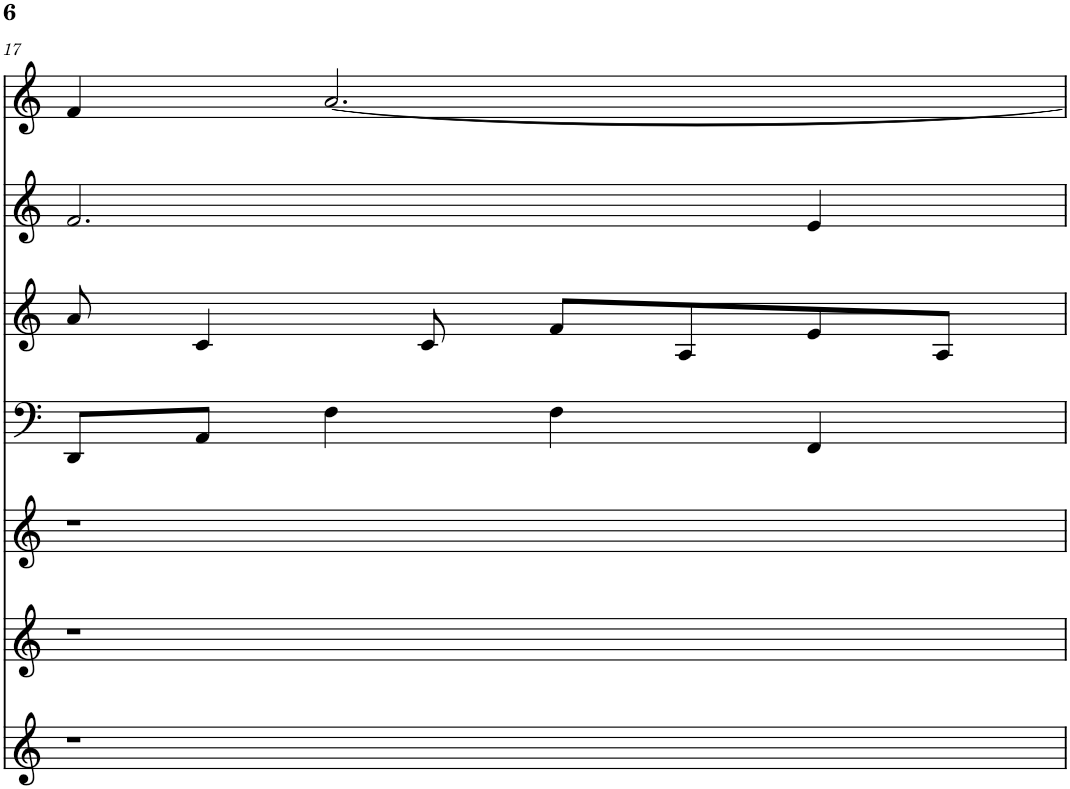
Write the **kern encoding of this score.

**kern	**kern	**kern	**kern	**kern	**kern	**kern
*part7	*part6	*part5	*part4	*part3	*part2	*part1
*staff7	*staff6	*staff5	*staff4	*staff3	*staff2	*staff1
*I"Piano	*I"Piano	*I"Piano	*I"Piano	*I"Piano	*I"Piano	*I"Piano
*I'Pno	*I'Pno	*I'Pno	*I'Pno	*I'Pno	*I'Pno	*I'Pno
!!LO:PB:g=z
*clefG2	*clefG2	*clefG2	*clefF4	*clefG2	*clefG2	*clefG2
*k[]	*k[]	*k[]	*k[]	*k[]	*k[]	*k[]
*	*	*	*M4/4	*M4/4	*M4/4	*M4/4
*	*	*	*met(c)	*met(c)	*met(c)	*met(c)
=17	=17	=17	=17	=17	=17	=17
1r	1r	1r	8DD/L	8a/	2.f/	4f/
.	.	.	8AA/J	4c/	.	.
.	.	.	4F\	.	.	[2.a/
.	.	.	.	8c/	.	.
.	.	.	4F\	8f/L	.	.
.	.	.	.	8A/	.	.
.	.	.	4FF/	8e/	4e/	.
.	.	.	.	8A/J	.	.
=	=	=	=	=	=	=
*-	*-	*-	*-	*-	*-	*-
